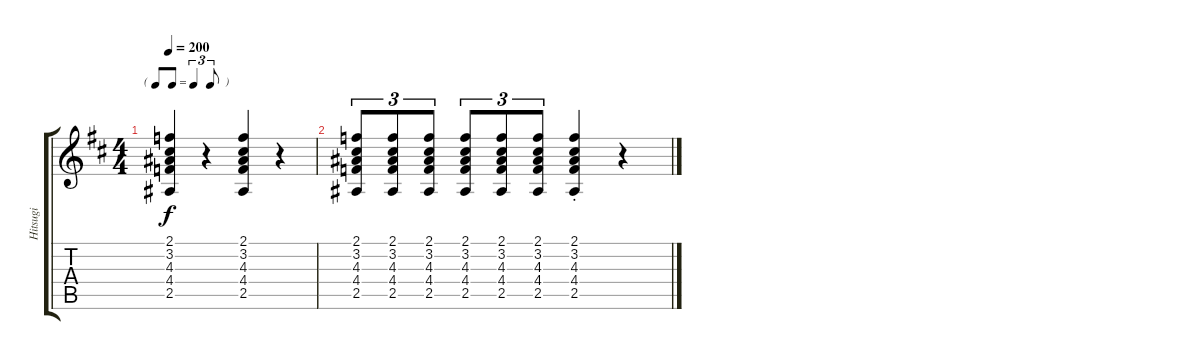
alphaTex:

\track ("Hitsugi" "Hitsugi") {instrument overdrivenguitar}
\staff {score tabs}
\tuning (Eb4 Bb3 Gb3 Db3 Ab2 Eb2) {hide}
\ts (4 4)
\tf triplet8th
\tempo 200
\clef g2
\ks d
(2.1 3.2 4.3 4.4 2.5).4{dy f} r.4 (2.1 3.2 4.3 4.4 2.5).4 r.4 |
(2.1 3.2 4.3 4.4 2.5).8{tu (3 2)} (2.1 3.2 4.3 4.4 2.5).8{tu (3 2)} (2.1 3.2 4.3 4.4 2.5).8{tu (3 2)} (2.1 3.2 4.3 4.4 2.5).8{tu (3 2)} (2.1 3.2 4.3 4.4 2.5).8{tu (3 2)} (2.1 3.2 4.3 4.4 2.5).8{tu (3 2)} (2.1{st} 3.2{st} 4.3{st} 4.4{st} 2.5{st}).4 r.4
